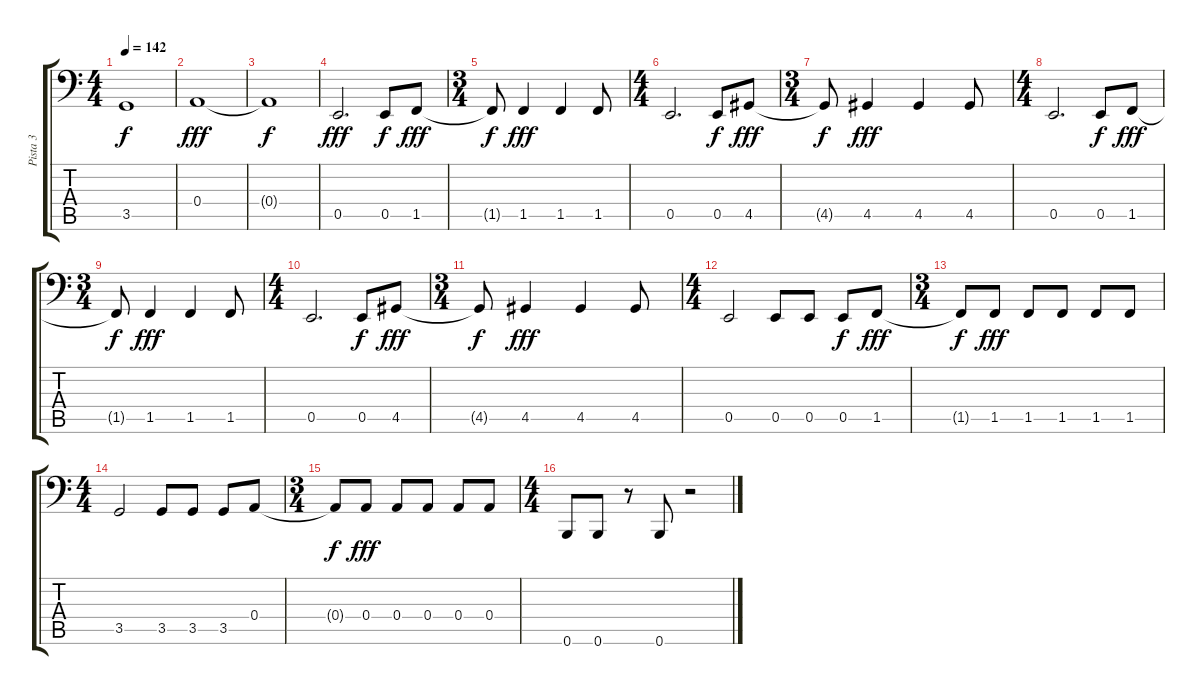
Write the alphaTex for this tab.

\track ("Pista 3" "Pista 3") {instrument electricbassfinger}
\staff {score tabs}
\tuning (C3 G2 D2 A1 E1 B0) {hide}
\ts (4 4)
\tempo 142
\clef f4
\ks c
3.5{t}.1{dy f} |
0.4.1{dy fff} |
0.4{t}.1{dy f} |
0.5.2{d dy fff} 0.5.8{dy f} 1.5.8{dy fff} |
\ts (3 4)
1.5{t}.8{dy f} 1.5.4{dy fff} 1.5.4 1.5.8 |
\ts (4 4)
0.5.2{d} 0.5.8{dy f} 4.5.8{dy fff} |
\ts (3 4)
4.5{t}.8{dy f} 4.5.4{dy fff} 4.5.4 4.5.8 |
\ts (4 4)
0.5.2{d} 0.5.8{dy f} 1.5.8{dy fff} |
\ts (3 4)
1.5{t}.8{dy f} 1.5.4{dy fff} 1.5.4 1.5.8 |
\ts (4 4)
0.5.2{d} 0.5.8{dy f} 4.5.8{dy fff} |
\ts (3 4)
4.5{t}.8{dy f} 4.5.4{dy fff} 4.5.4 4.5.8 |
\ts (4 4)
0.5.2 0.5.8 0.5.8 0.5.8{dy f} 1.5.8{dy fff} |
\ts (3 4)
1.5{t}.8{dy f} 1.5.8{dy fff} 1.5.8 1.5.8 1.5.8 1.5.8 |
\ts (4 4)
3.5.2 3.5.8 3.5.8 3.5.8 0.4.8 |
\ts (3 4)
0.4{t}.8{dy f} 0.4.8{dy fff} 0.4.8 0.4.8 0.4.8 0.4.8 |
\ts (4 4)
0.6.8 0.6.8 r.8 0.6.8 r.2
